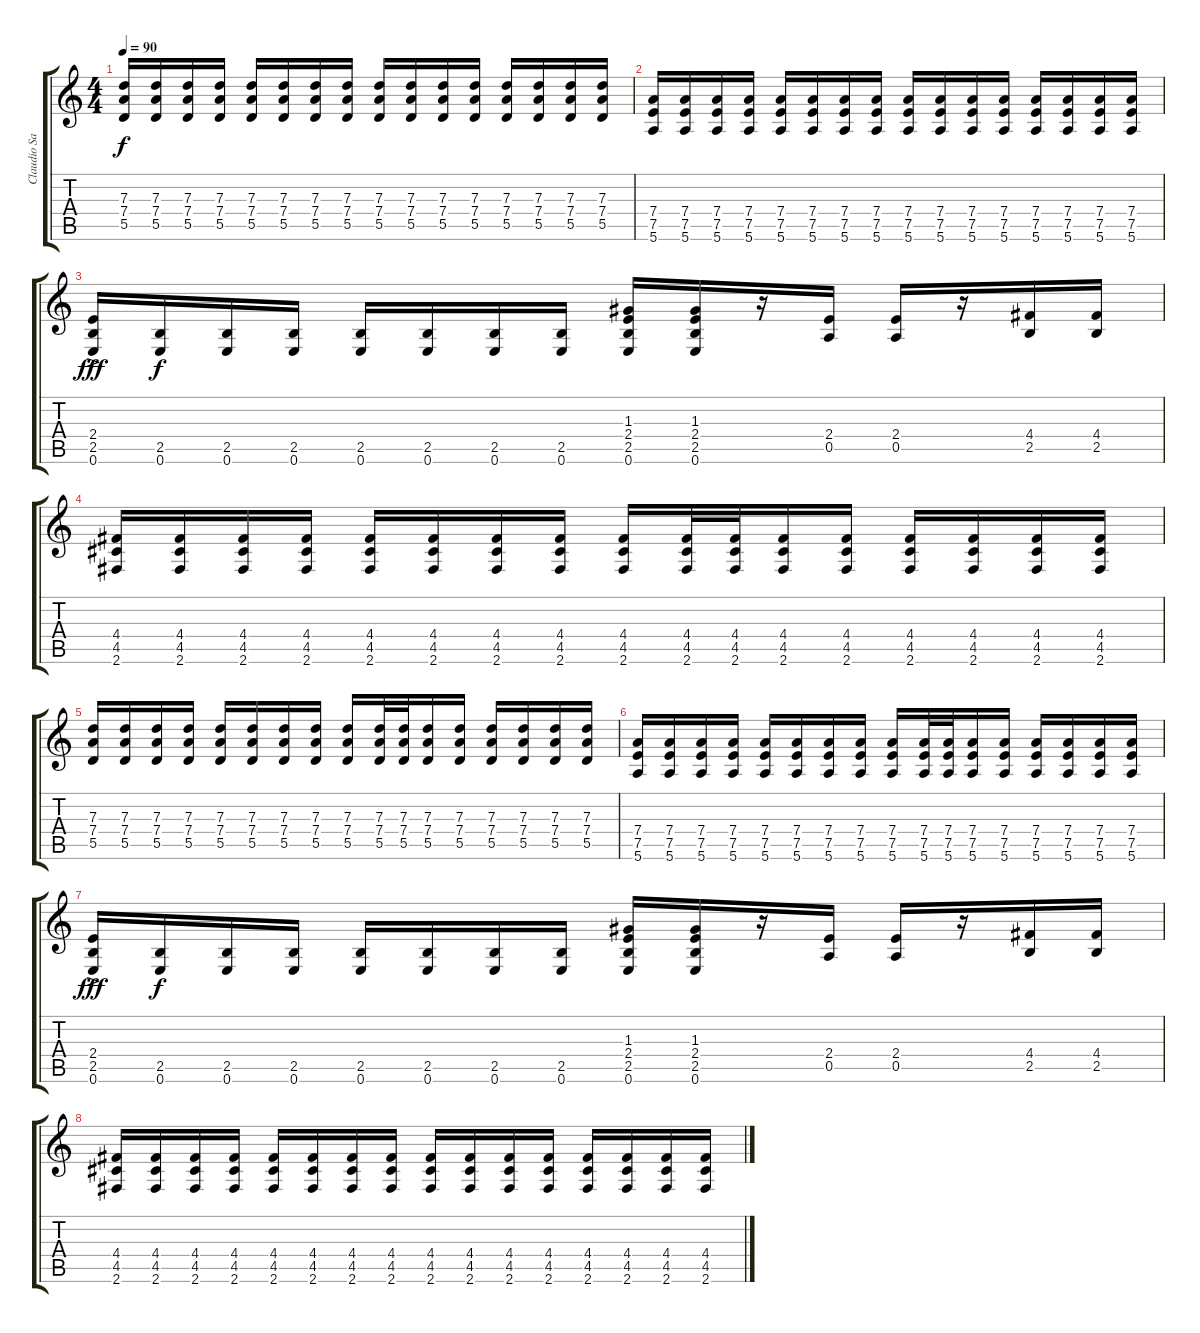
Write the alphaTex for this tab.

\track ("Claudio Sanchez" "Claudio Sa") {instrument distortionguitar}
\staff {score tabs}
\tuning (E4 B3 G3 D3 A2 E2) {hide}
\ts (4 4)
\tempo 90
\clef g2
\ks c
(7.3 7.4 5.5).16{dy f} (7.3 7.4 5.5).16 (7.3 7.4 5.5).16 (7.3 7.4 5.5).16 (7.3 7.4 5.5).16 (7.3 7.4 5.5).16 (7.3 7.4 5.5).16 (7.3 7.4 5.5).16 (7.3 7.4 5.5).16 (7.3 7.4 5.5).16 (7.3 7.4 5.5).16 (7.3 7.4 5.5).16 (7.3 7.4 5.5).16 (7.3 7.4 5.5).16 (7.3 7.4 5.5).16 (7.3 7.4 5.5).16 |
(7.4 7.5 5.6).16 (7.4 7.5 5.6).16 (7.4 7.5 5.6).16 (7.4 7.5 5.6).16 (7.4 7.5 5.6).16 (7.4 7.5 5.6).16 (7.4 7.5 5.6).16 (7.4 7.5 5.6).16 (7.4 7.5 5.6).16 (7.4 7.5 5.6).16 (7.4 7.5 5.6).16 (7.4 7.5 5.6).16 (7.4 7.5 5.6).16 (7.4 7.5 5.6).16 (7.4 7.5 5.6).16 (7.4 7.5 5.6).16 |
(2.4{ac} 2.5{ac} 0.6{ac}).16{dy fff} (2.5 0.6).16{dy f} (2.5 0.6).16 (2.5 0.6).16 (2.5 0.6).16 (2.5 0.6).16 (2.5 0.6).16 (2.5 0.6).16 (1.3 2.4 2.5 0.6).16 (1.3 2.4 2.5 0.6).16 r.16 (2.4 0.5).16 (2.4 0.5).16 r.16 (4.4 2.5).16 (4.4 2.5).16 |
(4.4 4.5 2.6).16 (4.4 4.5 2.6).16 (4.4 4.5 2.6).16 (4.4 4.5 2.6).16 (4.4 4.5 2.6).16 (4.4 4.5 2.6).16 (4.4 4.5 2.6).16 (4.4 4.5 2.6).16 (4.4 4.5 2.6).16 (4.4 4.5 2.6).32 (4.4 4.5 2.6).32 (4.4 4.5 2.6).16 (4.4 4.5 2.6).16 (4.4 4.5 2.6).16 (4.4 4.5 2.6).16 (4.4 4.5 2.6).16 (4.4 4.5 2.6).16 |
(7.3 7.4 5.5).16 (7.3 7.4 5.5).16 (7.3 7.4 5.5).16 (7.3 7.4 5.5).16 (7.3 7.4 5.5).16 (7.3 7.4 5.5).16 (7.3 7.4 5.5).16 (7.3 7.4 5.5).16 (7.3 7.4 5.5).16 (7.3 7.4 5.5).32 (7.3 7.4 5.5).32 (7.3 7.4 5.5).16 (7.3 7.4 5.5).16 (7.3 7.4 5.5).16 (7.3 7.4 5.5).16 (7.3 7.4 5.5).16 (7.3 7.4 5.5).16 |
(7.4 7.5 5.6).16 (7.4 7.5 5.6).16 (7.4 7.5 5.6).16 (7.4 7.5 5.6).16 (7.4 7.5 5.6).16 (7.4 7.5 5.6).16 (7.4 7.5 5.6).16 (7.4 7.5 5.6).16 (7.4 7.5 5.6).16 (7.4 7.5 5.6).32 (7.4 7.5 5.6).32 (7.4 7.5 5.6).16 (7.4 7.5 5.6).16 (7.4 7.5 5.6).16 (7.4 7.5 5.6).16 (7.4 7.5 5.6).16 (7.4 7.5 5.6).16 |
(2.4{ac} 2.5{ac} 0.6{ac}).16{dy fff} (2.5 0.6).16{dy f} (2.5 0.6).16 (2.5 0.6).16 (2.5 0.6).16 (2.5 0.6).16 (2.5 0.6).16 (2.5 0.6).16 (1.3 2.4 2.5 0.6).16 (1.3 2.4 2.5 0.6).16 r.16 (2.4 0.5).16 (2.4 0.5).16 r.16 (4.4 2.5).16 (4.4 2.5).16 |
(4.4 4.5 2.6).16 (4.4 4.5 2.6).16 (4.4 4.5 2.6).16 (4.4 4.5 2.6).16 (4.4 4.5 2.6).16 (4.4 4.5 2.6).16 (4.4 4.5 2.6).16 (4.4 4.5 2.6).16 (4.4 4.5 2.6).16 (4.4 4.5 2.6).16 (4.4 4.5 2.6).16 (4.4 4.5 2.6).16 (4.4 4.5 2.6).16 (4.4 4.5 2.6).16 (4.4 4.5 2.6).16 (4.4 4.5 2.6).16
